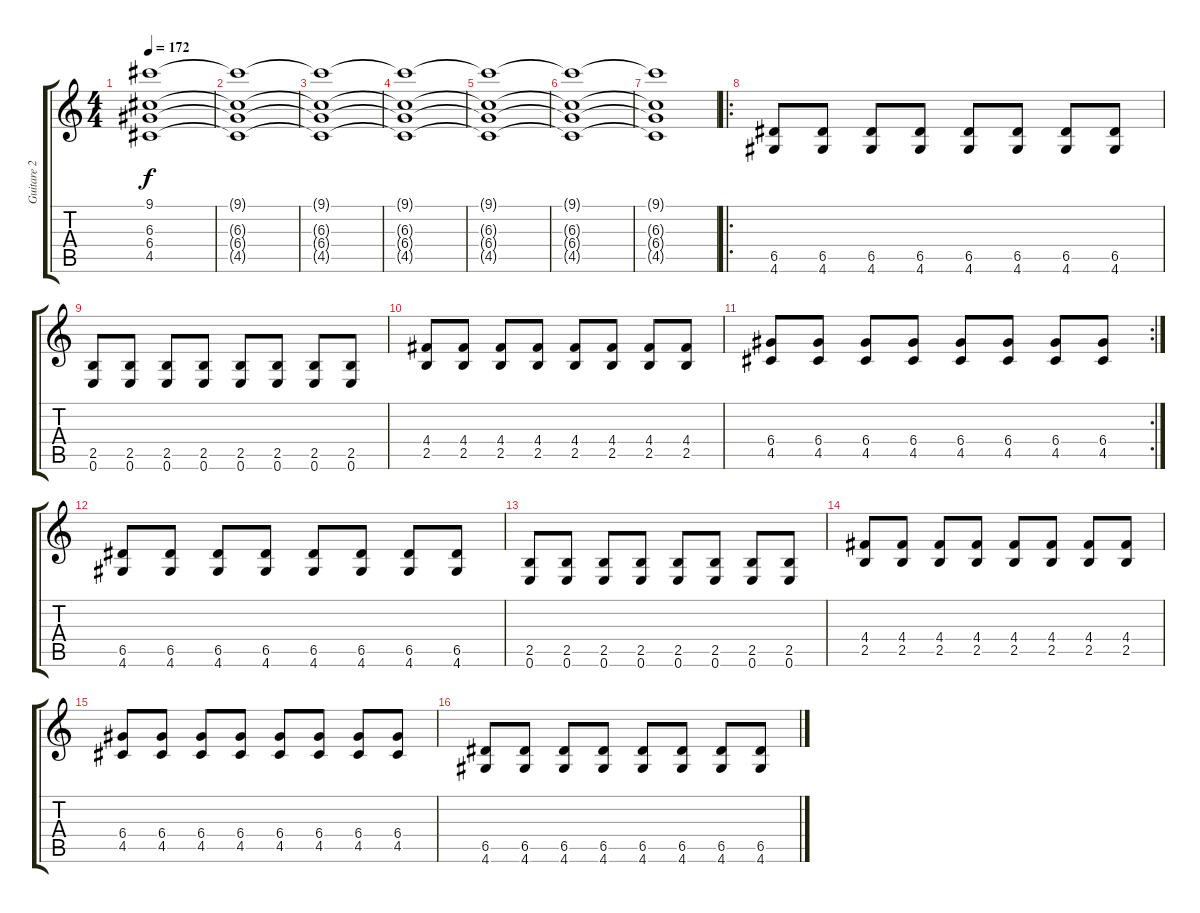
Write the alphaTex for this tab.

\track ("Guitare 2" "Guitare 2") {instrument distortionguitar}
\staff {score tabs}
\tuning (E4 B3 G3 D3 A2 E2) {hide}
\ts (4 4)
\tempo 172
\clef g2
\ks c
(9.1{t} 6.3{t} 6.4{t} 4.5{t}).1{dy f} |
(9.1{t} 6.3{t} 6.4{t} 4.5{t}).1 |
(9.1{t} 6.3{t} 6.4{t} 4.5{t}).1 |
(9.1{t} 6.3{t} 6.4{t} 4.5{t}).1 |
(9.1{t} 6.3{t} 6.4{t} 4.5{t}).1 |
(9.1{t} 6.3{t} 6.4{t} 4.5{t}).1 |
(9.1{t} 6.3{t} 6.4{t} 4.5{t}).1 |
\ro
(6.5 4.6).8 (6.5 4.6).8 (6.5 4.6).8 (6.5 4.6).8 (6.5 4.6).8 (6.5 4.6).8 (6.5 4.6).8 (6.5 4.6).8 |
(2.5 0.6).8 (2.5 0.6).8 (2.5 0.6).8 (2.5 0.6).8 (2.5 0.6).8 (2.5 0.6).8 (2.5 0.6).8 (2.5 0.6).8 |
(4.4 2.5).8 (4.4 2.5).8 (4.4 2.5).8 (4.4 2.5).8 (4.4 2.5).8 (4.4 2.5).8 (4.4 2.5).8 (4.4 2.5).8 |
\rc 2
(6.4 4.5).8 (6.4 4.5).8 (6.4 4.5).8 (6.4 4.5).8 (6.4 4.5).8 (6.4 4.5).8 (6.4 4.5).8 (6.4 4.5).8 |
(6.5 4.6).8 (6.5 4.6).8 (6.5 4.6).8 (6.5 4.6).8 (6.5 4.6).8 (6.5 4.6).8 (6.5 4.6).8 (6.5 4.6).8 |
(2.5 0.6).8 (2.5 0.6).8 (2.5 0.6).8 (2.5 0.6).8 (2.5 0.6).8 (2.5 0.6).8 (2.5 0.6).8 (2.5 0.6).8 |
(4.4 2.5).8 (4.4 2.5).8 (4.4 2.5).8 (4.4 2.5).8 (4.4 2.5).8 (4.4 2.5).8 (4.4 2.5).8 (4.4 2.5).8 |
(6.4 4.5).8 (6.4 4.5).8 (6.4 4.5).8 (6.4 4.5).8 (6.4 4.5).8 (6.4 4.5).8 (6.4 4.5).8 (6.4 4.5).8 |
(6.5 4.6).8 (6.5 4.6).8 (6.5 4.6).8 (6.5 4.6).8 (6.5 4.6).8 (6.5 4.6).8 (6.5 4.6).8 (6.5 4.6).8
